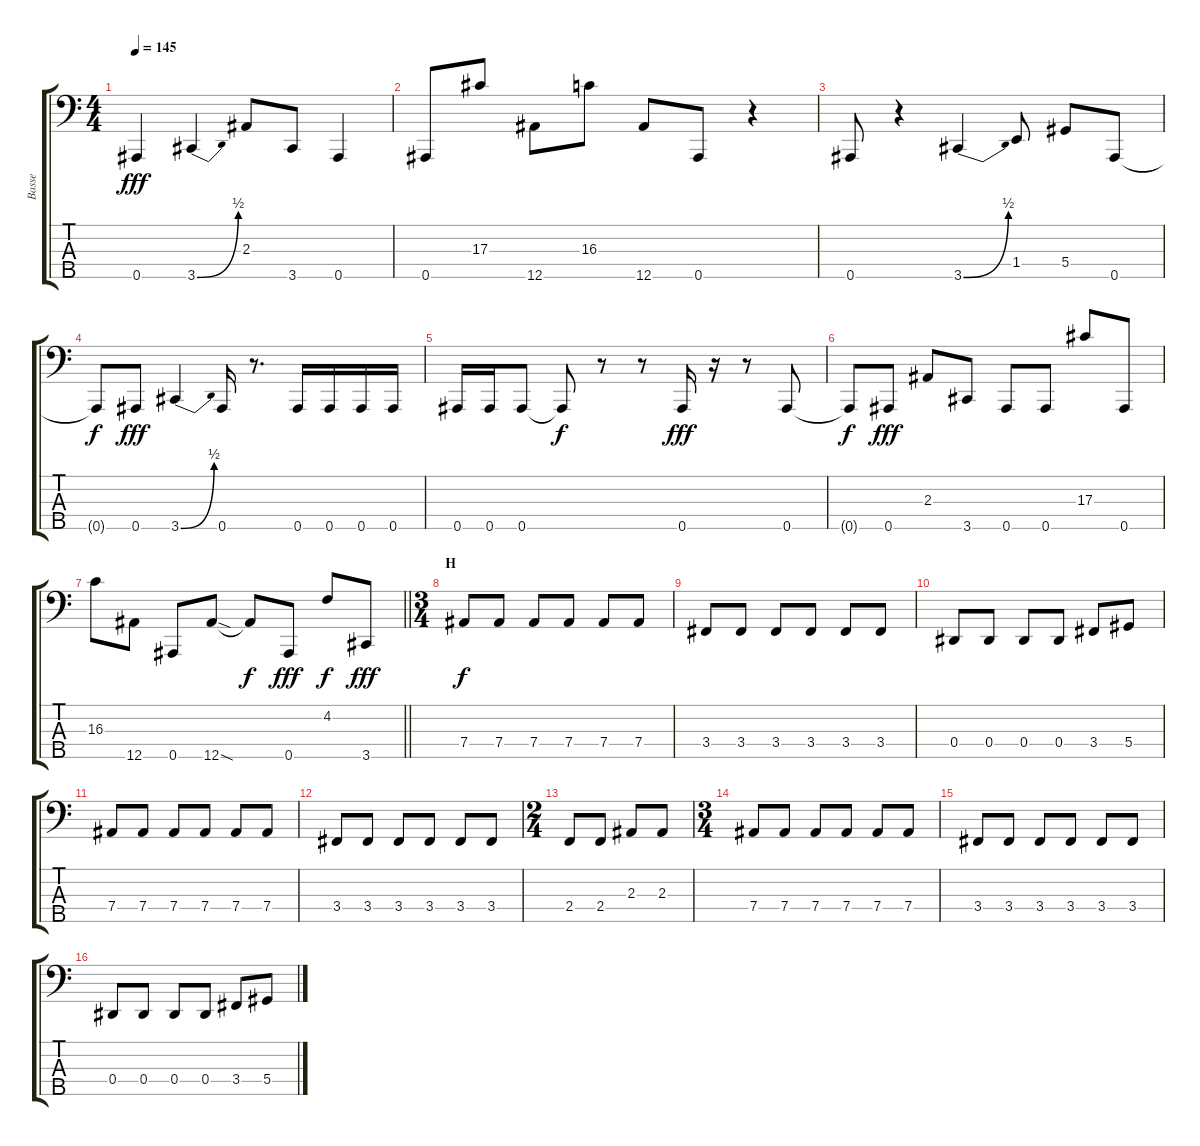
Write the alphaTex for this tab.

\track ("Basse" "Basse") {instrument electricbasspick}
\staff {score tabs}
\tuning (Gb2 Db2 Ab1 Eb1 Bb0) {hide}
\ts (4 4)
\tempo 145
\clef f4
\ks c
0.5.4{dy fff} 3.5{be (bend 0 0 60 2)}.4 2.3.8 3.5.8 0.5.4 |
0.5.8 17.3.8 12.5.8 16.3.8 12.5.8 0.5.8 r.4 |
0.5.8 r.4 3.5{be (bend 0 0 60 2)}.4 1.4.8 5.4.8 0.5.8 |
0.5{t}.8{dy f} 0.5.8{dy fff} 3.5{be (bend 0 0 60 2)}.4 0.5.16 r.8{d} 0.5.16 0.5.16 0.5.16 0.5.16 |
0.5.16 0.5.16 0.5.8 0.5{t}.8{dy f} r.8 r.8 0.5.16{dy fff} r.16 r.8 0.5.8 |
0.5{t}.8{dy f} 0.5.8{dy fff} 2.3.8 3.5.8 0.5.8 0.5.8 17.3.8 0.5.8 |
\barLineRight lightlight
16.3.8 12.5.8 0.5.8 12.5{sod}.8 12.5{t}.8{dy f} 0.5.8{dy fff} 4.2.8{dy f} 3.5.8{dy fff} |
\ts (3 4)
\section ("" "H")
7.4.8{dy f} 7.4.8 7.4.8 7.4.8 7.4.8 7.4.8 |
3.4.8 3.4.8 3.4.8 3.4.8 3.4.8 3.4.8 |
0.4.8 0.4.8 0.4.8 0.4.8 3.4.8 5.4.8 |
7.4.8 7.4.8 7.4.8 7.4.8 7.4.8 7.4.8 |
3.4.8 3.4.8 3.4.8 3.4.8 3.4.8 3.4.8 |
\ts (2 4)
2.4.8 2.4.8 2.3.8 2.3.8 |
\ts (3 4)
7.4.8 7.4.8 7.4.8 7.4.8 7.4.8 7.4.8 |
3.4.8 3.4.8 3.4.8 3.4.8 3.4.8 3.4.8 |
0.4.8 0.4.8 0.4.8 0.4.8 3.4.8 5.4.8
